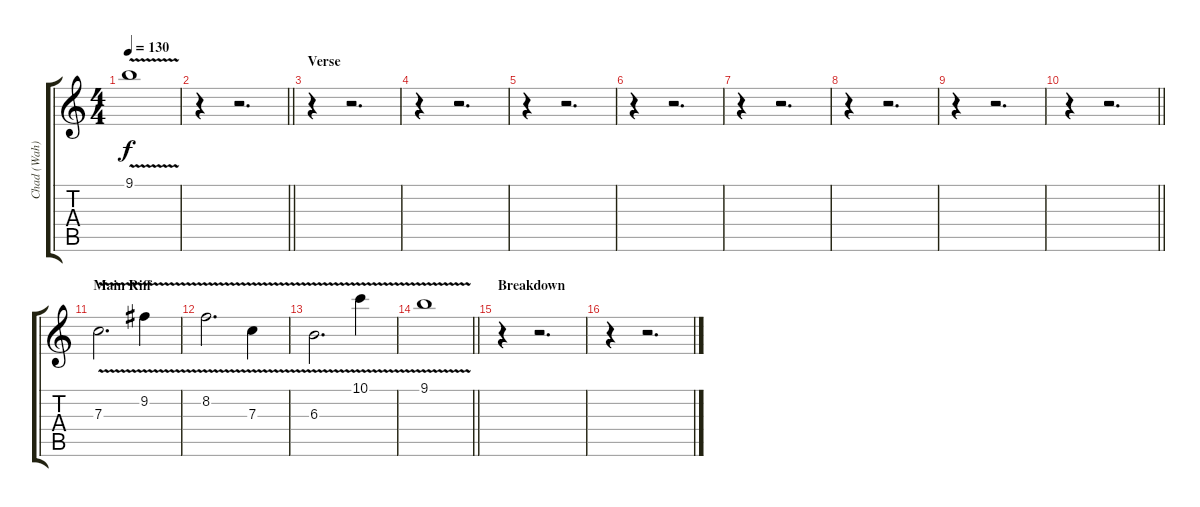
\track ("Chad (Wah)" "Chad (Wah)") {instrument overdrivenguitar}
\staff {score tabs}
\tuning (D4 A3 F3 C3 G2 D2) {hide}
\ts (4 4)
\tempo 130
\clef g2
\ks c
9.1{v}.1{dy f} |
\barLineRight lightlight
r.4 r.2{d} |
\section ("" "Verse")
r.4 r.2{d} |
r.4 r.2{d} |
r.4 r.2{d} |
r.4 r.2{d} |
r.4 r.2{d} |
r.4 r.2{d} |
r.4 r.2{d} |
\barLineRight lightlight
r.4 r.2{d} |
\section ("" "Main Riff")
7.3{v}.2{d} 9.2{v}.4 |
8.2{v}.2{d} 7.3{v}.4 |
6.3{v}.2{d} 10.1{v}.4 |
\barLineRight lightlight
9.1{v}.1 |
\section ("" "Breakdown")
r.4 r.2{d} |
r.4 r.2{d}
